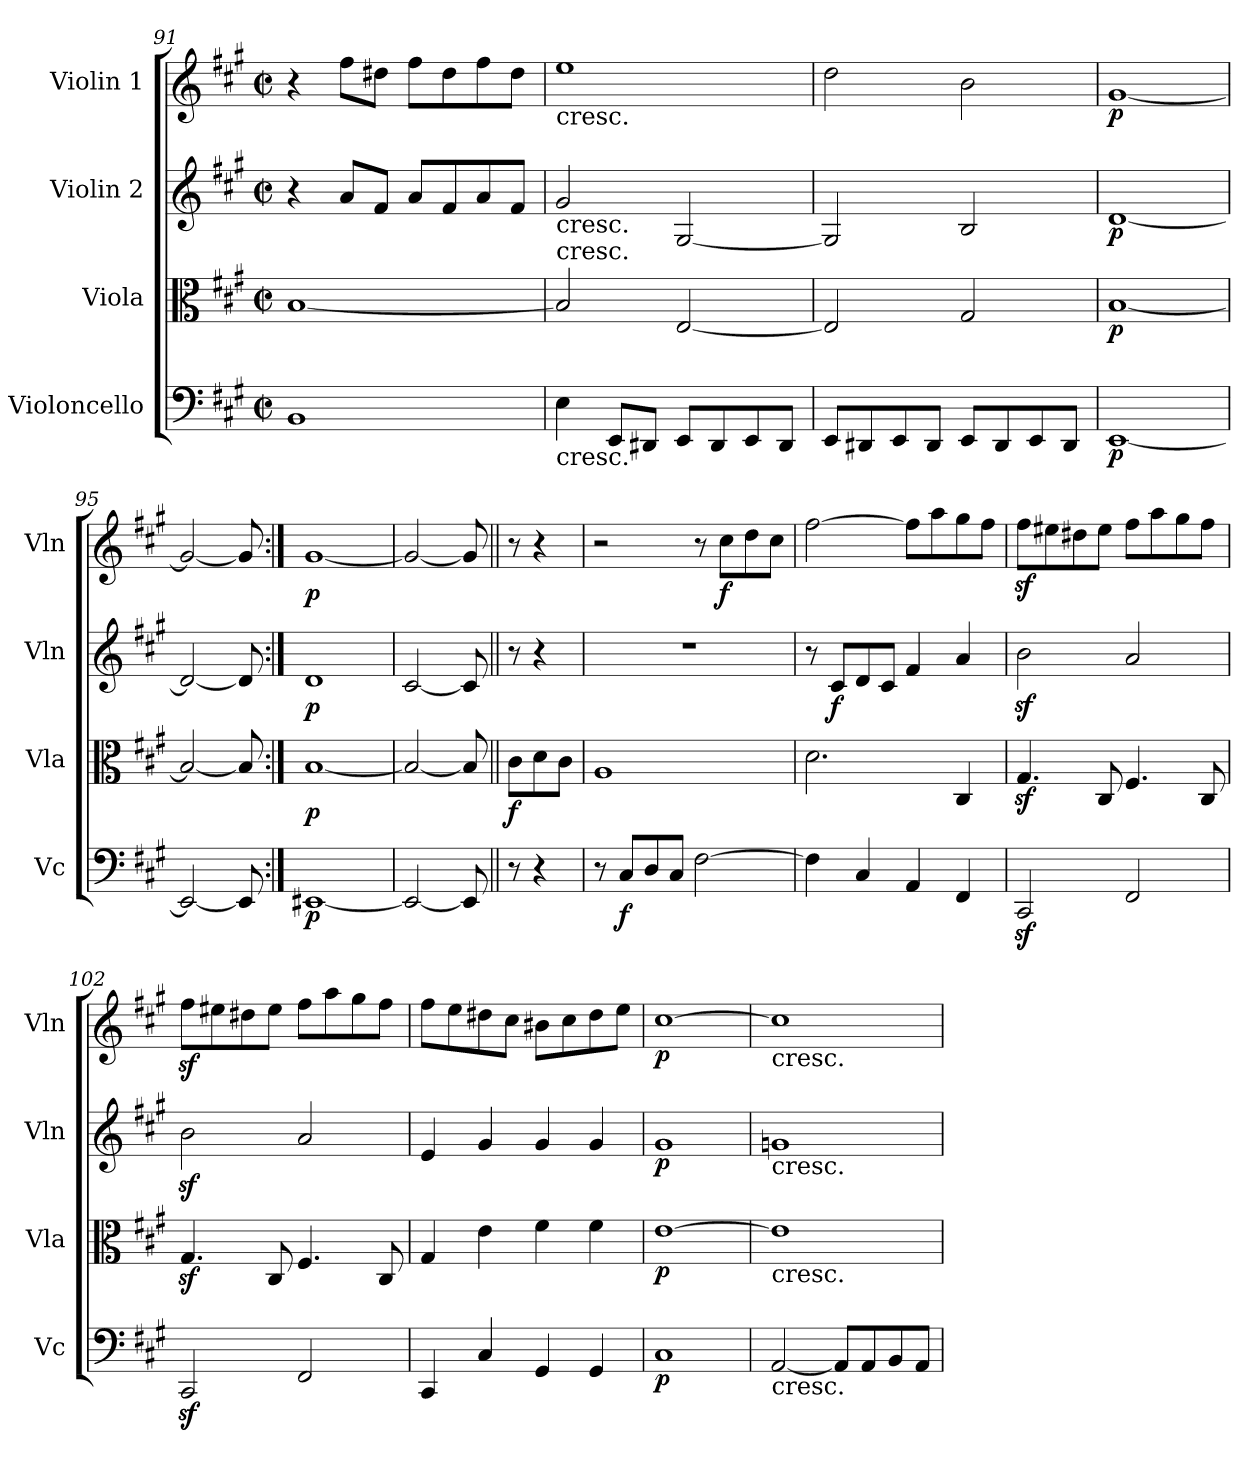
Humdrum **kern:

**kern	**dynam	**kern	**dynam	**kern	**dynam	**kern	**dynam
*part4	*part4	*part3	*part3	*part2	*part2	*part1	*part1
*staff4	*staff4	*staff3	*staff3	*staff2	*staff2	*staff1	*staff1
*I"Violoncello	*	*I"Viola	*	*I"Violin 2	*	*I"Violin 1	*
*I'Vc	*	*I'Vla	*	*I'Vln	*	*I'Vln	*
*clefF4	*	*clefC3	*	*clefG2	*	*clefG2	*
*k[f#c#g#]	*	*k[f#c#g#]	*	*k[f#c#g#]	*	*k[f#c#g#]	*
*A:	*	*A:	*	*A:	*	*A:	*
*M2/2	*	*M2/2	*	*M2/2	*	*M2/2	*
*met(c|)	*	*met(c|)	*	*met(c|)	*	*met(c|)	*
=91	=91	=91	=91	=91	=91	=91	=91
1BB	.	[1B	.	4r	.	4r	.
.	.	.	.	8a/L	.	8ff#\L	.
.	.	.	.	8f#/J	.	8dd#X\J	.
.	.	.	.	8a/L	.	8ff#\L	.
.	.	.	.	8f#/	.	8dd#\	.
.	.	.	.	8a/	.	8ff#\	.
.	.	.	.	8f#/J	.	8dd#\J	.
=92	=92	=92	=92	=92	=92	=92	=92
!	!	!	!	!	!	!LO:TX:b:t=cresc.	!
!	!	!	!	!LO:TX:b:t=cresc.	!	!	!
!	!	!LO:TX:a:t=cresc.	!	!	!	!	!
!LO:TX:b:t=cresc.	!	!	!	!	!	!	!
4E\	.	2B/]	.	2g#/	.	1ee	.
8EE/L	.	.	.	.	.	.	.
8DD#X/J	.	.	.	.	.	.	.
8EE/L	.	[2E/	.	[2G#/	.	.	.
8DD#/	.	.	.	.	.	.	.
8EE/	.	.	.	.	.	.	.
8DD#/J	.	.	.	.	.	.	.
!!LO:LB:g=z
=93	=93	=93	=93	=93	=93	=93	=93
8EE/L	.	2E/]	.	2G#/]	.	2dd\	.
8DD#X/	.	.	.	.	.	.	.
8EE/	.	.	.	.	.	.	.
8DD#/J	.	.	.	.	.	.	.
8EE/L	.	2G#/	.	2B/	.	2b\	.
8DD#/	.	.	.	.	.	.	.
8EE/	.	.	.	.	.	.	.
8DD#/J	.	.	.	.	.	.	.
=94	=94	=94	=94	=94	=94	=94	=94
!	!LO:DY:b	!	!LO:DY:b	!	!LO:DY:b	!	!LO:DY:b
[1EE	p	[1B	p	[1d	p	[1g#	p
=95	=95	=95	=95	=95	=95	=95	=95
2EE/_	.	2B/_	.	2d/_	.	2g#/_	.
8EE/]	.	8B/]	.	8d/]	.	8g#/]	.
=96:|!	=96:|!	=96:|!	=96:|!	=96:|!	=96:|!	=96:|!	=96:|!
!	!LO:DY:b	!	!LO:DY:b	!	!LO:DY:b	!	!LO:DY:b
[1EE#X	p	[1B	p	1d	p	[1g#	p
=97	=97	=97	=97	=97	=97	=97	=97
2EE#/_	.	2B/_	.	[2c#/	.	2g#/_	.
8EE#/]	.	8B/]	.	8c#/]	.	8g#/]	.
=98||	=98||	=98||	=98||	=98||	=98||	=98||	=98||
!	!	!	!LO:DY:b	!	!	!	!
8r	.	8c#\L	f	8r	.	8r	.
4r	.	8d\	.	4r	.	4r	.
.	.	8c#\J	.	.	.	.	.
!!LO:PB:g=z
=99	=99	=99	=99	=99	=99	=99	=99
8r	.	1A	.	1r	.	2r	.
!	!LO:DY:b	!	!	!	!	!	!
8C#/L	f	.	.	.	.	.	.
8D/	.	.	.	.	.	.	.
8C#/J	.	.	.	.	.	.	.
[2F#\	.	.	.	.	.	8r	.
!	!	!	!	!	!	!	!LO:DY:b
.	.	.	.	.	.	8cc#\L	f
.	.	.	.	.	.	8dd\	.
.	.	.	.	.	.	8cc#\J	.
=100	=100	=100	=100	=100	=100	=100	=100
4F#\]	.	2.d\	.	8r	.	[2ff#\	.
!	!	!	!	!	!LO:DY:b	!	!
.	.	.	.	8c#/L	f	.	.
4C#/	.	.	.	8d/	.	.	.
.	.	.	.	8c#/J	.	.	.
4AA/	.	.	.	4f#/	.	8ff#\L]	.
.	.	.	.	.	.	8aa\	.
4FF#/	.	4C#/	.	4a/	.	8gg#\	.
.	.	.	.	.	.	8ff#\J	.
=101	=101	=101	=101	=101	=101	=101	=101
2CC#z</	.	4.G#z</	.	2bz<\	.	8ff#z<\L	.
.	.	.	.	.	.	8ee#X\	.
.	.	.	.	.	.	8dd#X\	.
.	.	8C#/	.	.	.	8ee#\J	.
2FF#/	.	4.F#/	.	2a/	.	8ff#\L	.
.	.	.	.	.	.	8aa\	.
.	.	.	.	.	.	8gg#\	.
.	.	8C#/	.	.	.	8ff#\J	.
=102	=102	=102	=102	=102	=102	=102	=102
2CC#z</	.	4.G#z</	.	2bz<\	.	8ff#z<\L	.
.	.	.	.	.	.	8ee#X\	.
.	.	.	.	.	.	8dd#X\	.
.	.	8C#/	.	.	.	8ee#\J	.
2FF#/	.	4.F#/	.	2a/	.	8ff#\L	.
.	.	.	.	.	.	8aa\	.
.	.	.	.	.	.	8gg#\	.
.	.	8C#/	.	.	.	8ff#\J	.
!!LO:PB:g=z
=103	=103	=103	=103	=103	=103	=103	=103
4CC#/	.	4G#/	.	4e/	.	8ff#\L	.
.	.	.	.	.	.	8ee\	.
4C#/	.	4e\	.	4g#/	.	8dd#X\	.
.	.	.	.	.	.	8cc#\J	.
4GG#/	.	4f#\	.	4g#/	.	8b#X\L	.
.	.	.	.	.	.	8cc#\	.
4GG#/	.	4f#\	.	4g#/	.	8dd#\	.
.	.	.	.	.	.	8ee\J	.
=104	=104	=104	=104	=104	=104	=104	=104
!	!LO:DY:b	!	!LO:DY:b	!	!LO:DY:b	!	!LO:DY:b
1C#	p	[1e	p	1g#	p	[1cc#	p
=105	=105	=105	=105	=105	=105	=105	=105
!	!	!	!	!	!	!LO:TX:b:t=cresc.	!
!	!	!	!	!LO:TX:b:t=cresc.	!	!	!
!	!	!LO:TX:b:t=cresc.	!	!	!	!	!
!LO:TX:b:t=cresc.	!	!	!	!	!	!	!
[2AA/	.	1e]	.	1gn	.	1cc#]	.
8AA/L]	.	.	.	.	.	.	.
8AA/	.	.	.	.	.	.	.
8BB/	.	.	.	.	.	.	.
8AA/J	.	.	.	.	.	.	.
=	=	=	=	=	=	=	=
*-	*-	*-	*-	*-	*-	*-	*-
